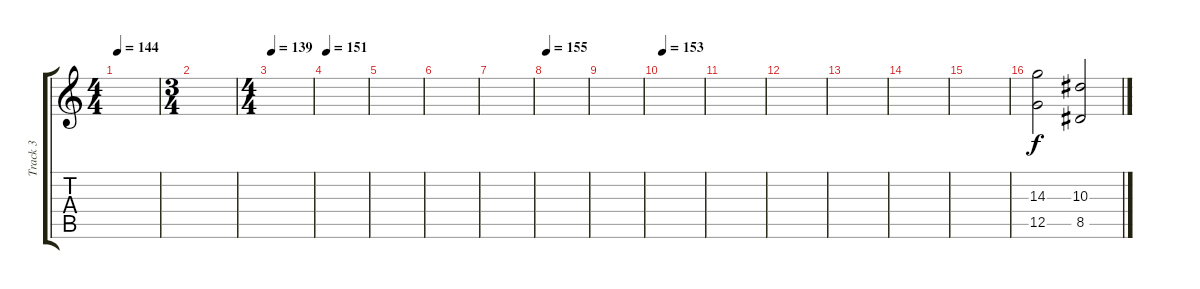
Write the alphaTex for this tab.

\track ("Track 3" "Track 3") {instrument distortionguitar}
\staff {score tabs}
\tuning (D4 A3 F3 C3 G2 C2) {hide}
\ts (4 4)
\tempo 144
\clef g2
\ks c
|
\ts (3 4)
|
\ts (4 4)
\tempo 139
|
\tempo 151
|
|
|
|
\tempo 155
|
|
\tempo 153
|
|
|
|
|
|
(14.3 12.5).2 (10.3 8.5).2
